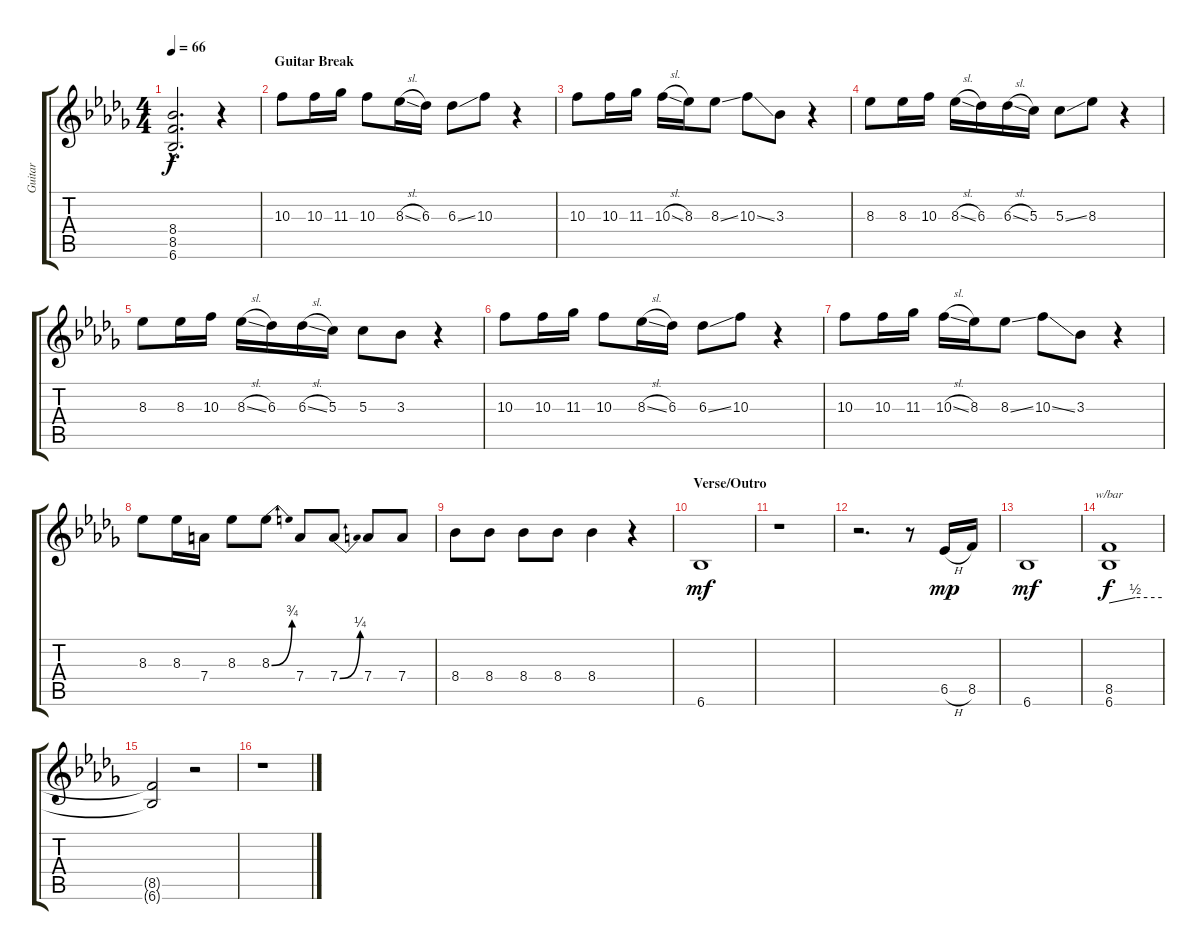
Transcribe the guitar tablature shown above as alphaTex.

\track ("Guitar" "Guitar") {instrument electricguitarclean}
\staff {score tabs}
\tuning (E4 B3 G3 D3 A2 E2) {hide}
\ts (4 4)
\tempo 66
\clef g2
\ks db
(8.4{hac} 8.5{hac} 6.6{hac}).2{d dy f} r.4 |
\section ("" "Guitar Break")
10.3.8{volume 14 instrument distortionguitar} 10.3.16 11.3.16 10.3.8 8.3{sl}.16 6.3.16 6.3{ss}.8 10.3.8 r.4 |
10.3.8 10.3.16 11.3.16 10.3{sl}.16 8.3.16 8.3{ss}.8 10.3{ss}.8 3.3.8 r.4 |
8.3.8 8.3.16 10.3.16 8.3{sl}.16 6.3.16 6.3{sl}.16 5.3.16 5.3{ss}.8 8.3.8 r.4 |
8.3.8 8.3.16 10.3.16 8.3{sl}.16 6.3.16 6.3{sl}.16 5.3.16 5.3.8 3.3.8 r.4 |
10.3.8 10.3.16 11.3.16 10.3.8 8.3{sl}.16 6.3.16 6.3{ss}.8 10.3.8 r.4 |
10.3.8 10.3.16 11.3.16 10.3{sl}.16 8.3.16 8.3{ss}.8 10.3{ss}.8 3.3.8 r.4 |
8.3.8 8.3.16 7.4.16 8.3.8 8.3{be (bend 0 0 60 3)}.8 7.4.8 7.4{be (bend 0 0 60 1)}.8 7.4.8 7.4.8 |
8.4.8{volume 1} 8.4.8 8.4.8 8.4.8 8.4.4 r.4 |
\section ("" "Verse/Outro")
6.6.1{dy mf volume 12 instrument electricguitarclean} |
r.1 |
r.2{d} r.8 6.5{h}.16{dy mp} 8.5.16 |
6.6.1{dy mf} |
(8.5 6.6).1{tbe (custom default 0 0 30 2 60 2) dy f volume 4 instrument distortionguitar} |
(8.5{t} 6.6{t}).2 r.2 |
r.1
